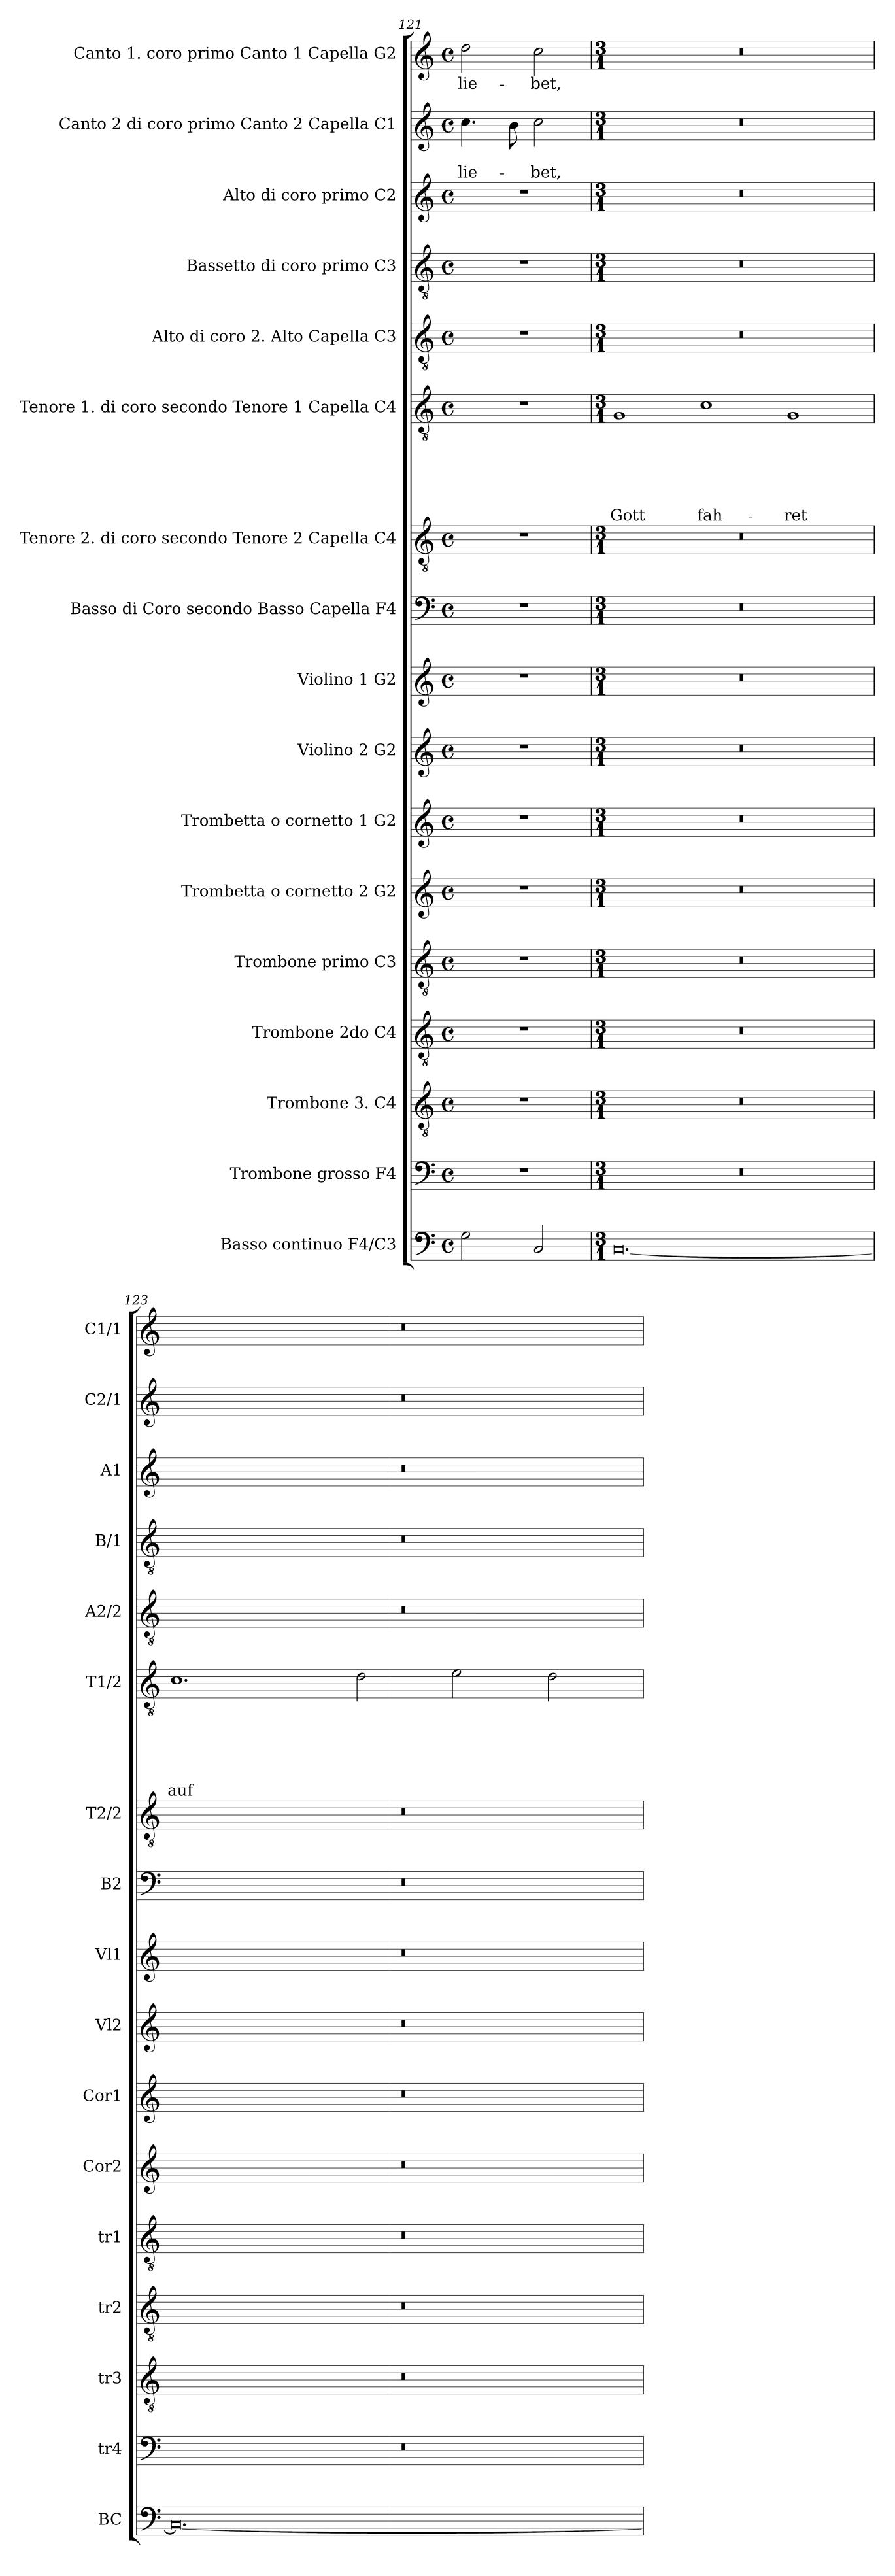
**kern	**kern	**kern	**kern	**kern	**kern	**kern	**kern	**kern	**kern	**kern	**kern	**text	**text	**text	**text	**text	**text	**kern	**kern	**kern	**kern	**text	**text	**kern	**text
*part17	*part16	*part15	*part14	*part13	*part12	*part11	*part10	*part9	*part8	*part7	*part6	*part6	*part6	*part6	*part6	*part6	*part6	*part5	*part4	*part3	*part2	*part2	*part2	*part1	*part1
*staff17	*staff16	*staff15	*staff14	*staff13	*staff12	*staff11	*staff10	*staff9	*staff8	*staff7	*staff6	*staff6	*staff6	*staff6	*staff6	*staff6	*staff6	*staff5	*staff4	*staff3	*staff2	*staff2	*staff2	*staff1	*staff1
*I"Basso continuo F4/C3	*I"Trombone grosso F4	*I"Trombone 3. C4	*I"Trombone 2do C4	*I"Trombone primo C3	*I"Trombetta o cornetto 2 G2	*I"Trombetta o cornetto 1 G2	*I"Violino 2 G2	*I"Violino 1 G2	*I"Basso di Coro secondo Basso Capella F4	*I"Tenore 2.  di coro secondo Tenore 2 Capella C4	*I"Tenore 1. di coro secondo Tenore 1 Capella C4	*	*	*	*	*	*	*I"Alto di coro 2. Alto Capella C3	*I"Bassetto di coro primo C3	*I"Alto di coro primo C2	*I"Canto 2 di coro primo Canto 2 Capella C1	*	*	*I"Canto 1. coro primo Canto 1 Capella G2	*
*I'BC	*I'tr4	*I'tr3	*I'tr2	*I'tr1	*I'Cor2	*I'Cor1	*I'Vl2	*I'Vl1	*I'B2	*I'T2/2	*I'T1/2	*	*	*	*	*	*	*I'A2/2	*I'B/1	*I'A1	*I'C2/1	*	*	*I'C1/1	*
*clefF4	*clefF4	*clefGv2	*clefGv2	*clefGv2	*clefG2	*clefG2	*clefG2	*clefG2	*clefF4	*clefGv2	*clefGv2	*	*	*	*	*	*	*clefGv2	*clefGv2	*clefG2	*clefG2	*	*	*clefG2	*
*k[]	*k[]	*k[]	*k[]	*k[]	*k[]	*k[]	*k[]	*k[]	*k[]	*k[]	*k[]	*	*	*	*	*	*	*k[]	*k[]	*k[]	*k[]	*	*	*k[]	*
*C:	*C:	*C:	*C:	*C:	*C:	*C:	*C:	*C:	*C:	*C:	*C:	*	*	*	*	*	*	*C:	*C:	*C:	*C:	*	*	*C:	*
*M4/4	*M4/4	*M4/4	*M4/4	*M4/4	*M4/4	*M4/4	*M4/4	*M4/4	*M4/4	*M4/4	*M4/4	*	*	*	*	*	*	*M4/4	*M4/4	*M4/4	*M4/4	*	*	*M4/4	*
*met(c)	*met(c)	*met(c)	*met(c)	*met(c)	*met(c)	*met(c)	*met(c)	*met(c)	*met(c)	*met(c)	*met(c)	*	*	*	*	*	*	*met(c)	*met(c)	*met(c)	*met(c)	*	*	*met(c)	*
=121	=121	=121	=121	=121	=121	=121	=121	=121	=121	=121	=121	=121	=121	=121	=121	=121	=121	=121	=121	=121	=121	=121	=121	=121	=121
!	!	!	!	!	!	!	!	!	!	!	!	!	!	!	!	!	!	!	!	!	!	!	!LO:LY:b	!	!LO:LY:b
2G\	1r	1r	1r	1r	1r	1r	1r	1r	1r	1r	1r	.	.	.	.	.	.	1r	1r	1r	4.cc\	.	lie-	2dd\	lie-
.	.	.	.	.	.	.	.	.	.	.	.	.	.	.	.	.	.	.	.	.	8b\	.	.	.	.
!	!	!	!	!	!	!	!	!	!	!	!	!	!	!	!	!	!	!	!	!	!	!	!LO:LY:b	!	!LO:LY:b
2C/	.	.	.	.	.	.	.	.	.	.	.	.	.	.	.	.	.	.	.	.	2cc\	.	-bet,	2cc\	-bet,
!!LO:LB:g=z
=122	=122	=122	=122	=122	=122	=122	=122	=122	=122	=122	=122	=122	=122	=122	=122	=122	=122	=122	=122	=122	=122	=122	=122	=122	=122
*M3/1	*M3/1	*M3/1	*M3/1	*M3/1	*M3/1	*M3/1	*M3/1	*M3/1	*M3/1	*M3/1	*M3/1	*	*	*	*	*	*	*M3/1	*M3/1	*M3/1	*M3/1	*	*	*M3/1	*
!	!	!	!	!	!	!	!	!	!	!	!	!	!	!	!	!	!LO:LY:b	!	!	!	!	!	!	!	!
[0.C	0.r	0.r	0.r	0.r	0.r	0.r	0.r	0.r	0.r	0.r	1G	.	.	.	.	.	Gott	0.r	0.r	0.r	0.r	.	.	0.r	.
!	!	!	!	!	!	!	!	!	!	!	!	!	!	!	!	!	!LO:LY:b	!	!	!	!	!	!	!	!
.	.	.	.	.	.	.	.	.	.	.	1c	.	.	.	.	.	fah-	.	.	.	.	.	.	.	.
!	!	!	!	!	!	!	!	!	!	!	!	!	!	!	!	!	!LO:LY:b	!	!	!	!	!	!	!	!
.	.	.	.	.	.	.	.	.	.	.	1G	.	.	.	.	.	-ret	.	.	.	.	.	.	.	.
=123	=123	=123	=123	=123	=123	=123	=123	=123	=123	=123	=123	=123	=123	=123	=123	=123	=123	=123	=123	=123	=123	=123	=123	=123	=123
!	!	!	!	!	!	!	!	!	!	!	!	!	!	!	!	!	!LO:LY:b	!	!	!	!	!	!	!	!
0.C_	0.r	0.r	0.r	0.r	0.r	0.r	0.r	0.r	0.r	0.r	1.c	.	.	.	.	.	auf	0.r	0.r	0.r	0.r	.	.	0.r	.
.	.	.	.	.	.	.	.	.	.	.	2d\	.	.	.	.	.	.	.	.	.	.	.	.	.	.
.	.	.	.	.	.	.	.	.	.	.	2e\	.	.	.	.	.	.	.	.	.	.	.	.	.	.
.	.	.	.	.	.	.	.	.	.	.	2d\	.	.	.	.	.	.	.	.	.	.	.	.	.	.
=	=	=	=	=	=	=	=	=	=	=	=	=	=	=	=	=	=	=	=	=	=	=	=	=	=
*-	*-	*-	*-	*-	*-	*-	*-	*-	*-	*-	*-	*-	*-	*-	*-	*-	*-	*-	*-	*-	*-	*-	*-	*-	*-
